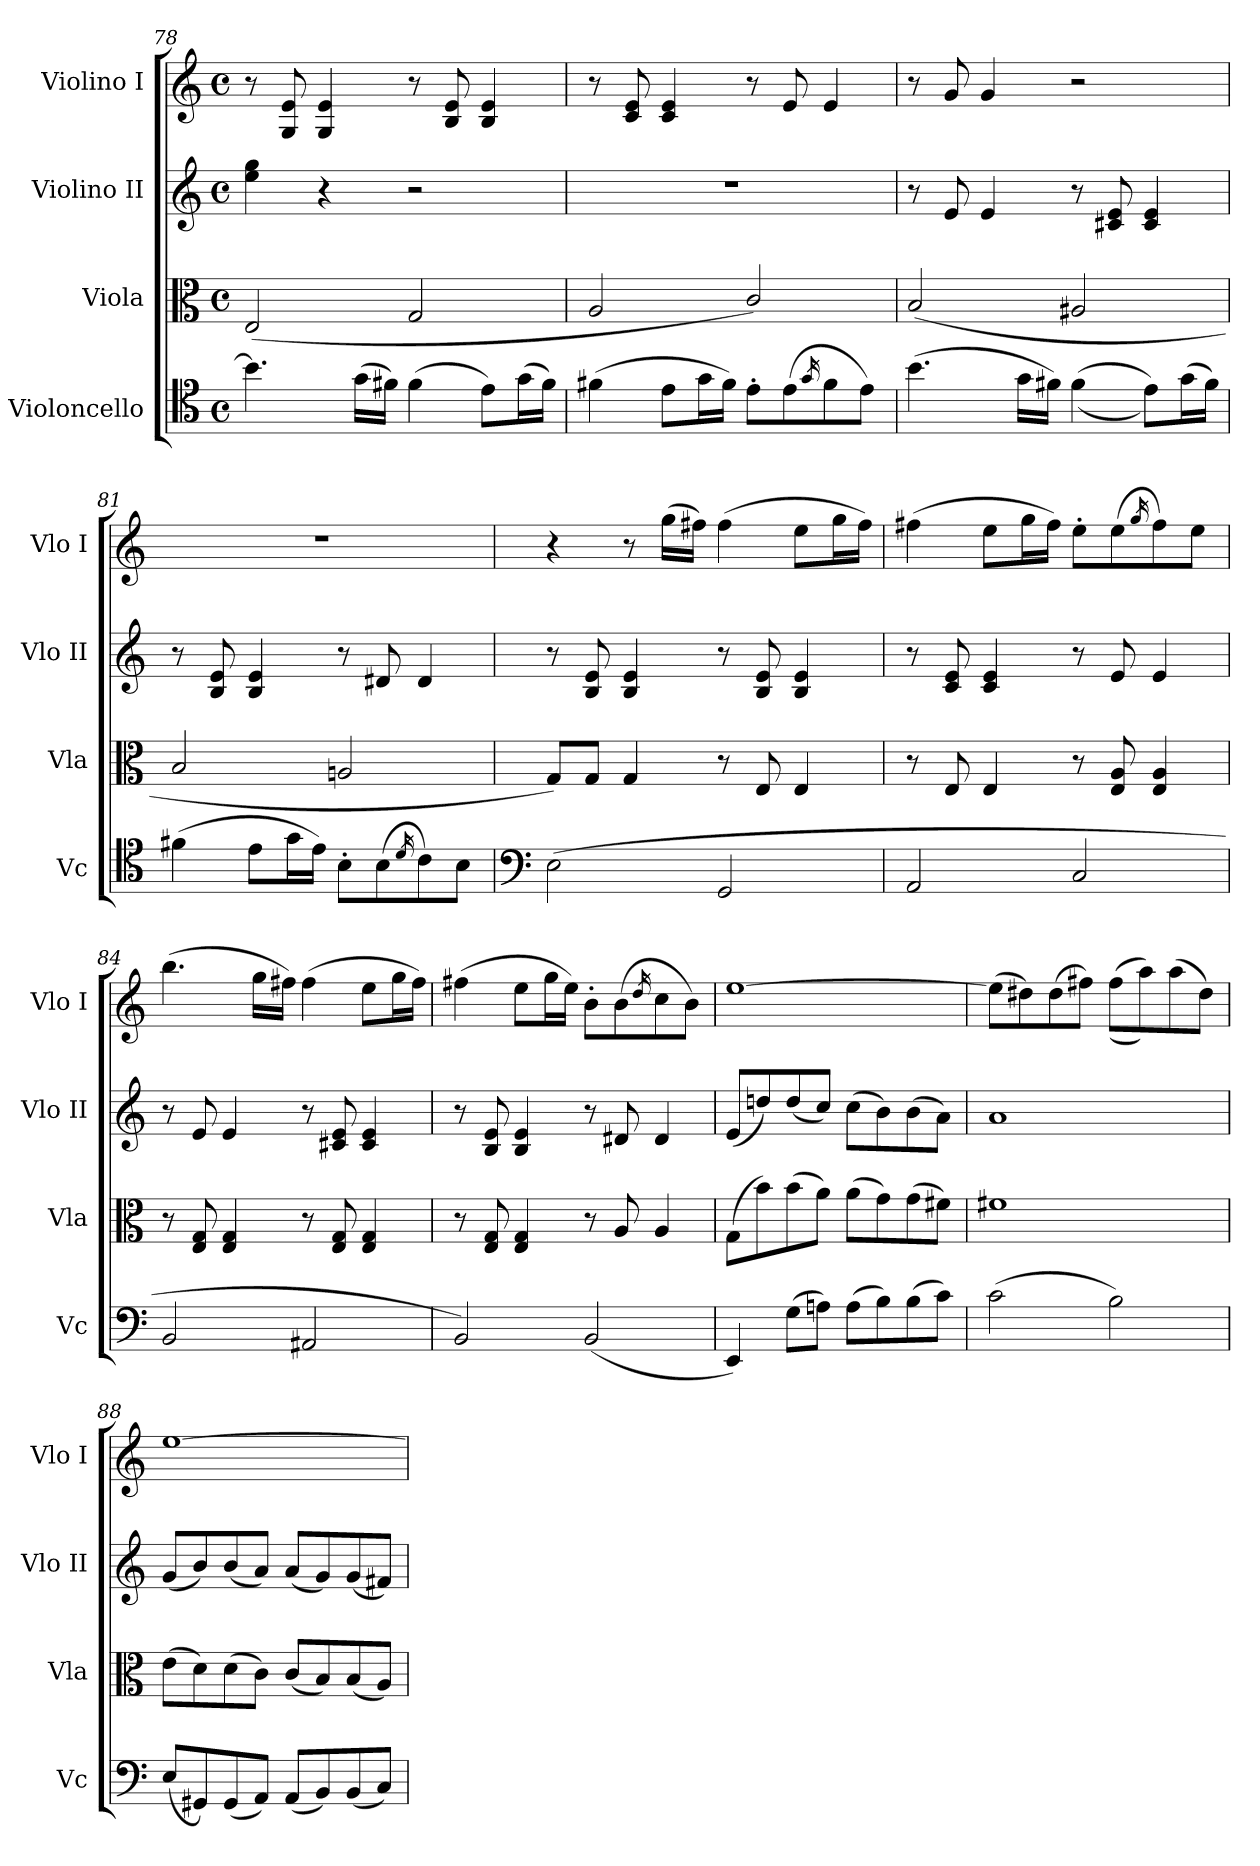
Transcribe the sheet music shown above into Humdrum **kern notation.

**kern	**kern	**kern	**kern
*part4	*part3	*part2	*part1
*staff4	*staff3	*staff2	*staff1
*I"Violoncello	*I"Viola	*I"Violino II	*I"Violino I
*I'Vc	*I'Vla	*I'Vlo II	*I'Vlo I
!!LO:LB:g=z
*clefC4	*clefC3	*clefG2	*clefG2
*k[]	*k[]	*k[]	*k[]
*M4/4	*M4/4	*M4/4	*M4/4
*met(c)	*met(c)	*met(c)	*met(c)
=78	=78	=78	=78
4.b\]	(2E/	4ee\ 4gg\	8r
.	.	.	8G/ 8e/
.	.	4r	4G/ 4e/
(16g\LL	.	.	.
16f#X\JJ)	.	.	.
(4f#\	2G/	2r	8r
.	.	.	8B/ 8e/
8e\L)	.	.	4B/ 4e/
(16g\L	.	.	.
16f#\JJ)	.	.	.
=79	=79	=79	=79
(4f#X\	2A/	1r	8r
.	.	.	8c/ 8e/
8e\L	.	.	4c/ 4e/
16g\L	.	.	.
16f#\JJ)	.	.	.
8e'\L	2c/)	.	8r
(8e\	.	.	8e/
16qg/	.	.	.
8f#\	.	.	4e/
8e\J)	.	.	.
=80	=80	=80	=80
(4.b\	(2B/	8r	8r
.	.	8e/	8g/
.	.	4e/	4g/
16g\LL	.	.	.
16f#X\JJ)	.	.	.
((4f#\	2A#X/	8r	2r
.	.	8c#X/ 8e/	.
8e\L))	.	4c#/ 4e/	.
(16g\L	.	.	.
16f#\JJ)	.	.	.
=81	=81	=81	=81
(4f#X\	2B/	8r	1r
.	.	8B/ 8e/	.
8e\L	.	4B/ 4e/	.
16g\L	.	.	.
16e\JJ)	.	.	.
8B'\L	2An/	8r	.
(8B\	.	8d#X/	.
16qd/	.	.	.
8c\)	.	4d#/	.
8B\J	.	.	.
=82	=82	=82	=82
*clefF4	*	*	*
(2E\	8G/L)	8r	4r
.	8G/J	8B/ 8e/	.
.	4G/	4B/ 4e/	8r
.	.	.	(16gg\LL
.	.	.	16ff#X\JJ)
2GG/	8r	8r	(4ff#\
.	8E/	8B/ 8e/	.
.	4E/	4B/ 4e/	8ee\L
.	.	.	16gg\L
.	.	.	16ff#\JJ)
!!LO:PB:g=z
=83	=83	=83	=83
2AA/	8r	8r	(4ff#X\
.	8E/	8c/ 8e/	.
.	4E/	4c/ 4e/	8ee\L
.	.	.	16gg\L
.	.	.	16ff#\JJ)
2C/	8r	8r	8ee'\L
.	8E/ 8A/	8e/	(8ee\
.	.	.	16qgg/
.	4E/ 4A/	4e/	8ff#\)
.	.	.	8ee\J
=84	=84	=84	=84
2BB/	8r	8r	(4.bb\
.	8E/ 8G/	8e/	.
.	4E/ 4G/	4e/	.
.	.	.	16gg\LL
.	.	.	16ff#X\JJ)
2AA#X/	8r	8r	(4ff#\
.	8E/ 8G/	8c#X/ 8e/	.
.	4E/ 4G/	4c#/ 4e/	8ee\L
.	.	.	16gg\L
.	.	.	16ff#\JJ)
=85	=85	=85	=85
2BB/)	8r	8r	(4ff#X\
.	8E/ 8G/	8B/ 8e/	.
.	4E/ 4G/	4B/ 4e/	8ee\L
.	.	.	16gg\L
.	.	.	16ee\JJ)
(2BB/	8r	8r	8b'\L
.	8A/	8d#X/	(8b\
.	.	.	16qdd/
.	4A/	4d#/	8cc\
.	.	.	8b\J)
=86	=86	=86	=86
4EE/)	(8G\L	(8e/L	[1ee
.	8b\)	8ddn/)	.
(8G\L	(8b\	(8dd/	.
8An\J)	8a\J)	8cc/J)	.
(8A\L	(8a\L	(8cc\L	.
8B\)	8g\)	8b\)	.
(8B\	(8g\	(8b\	.
8c\J)	8f#X\J)	8a\J)	.
=87	=87	=87	=87
(2c\	1f#X	1a	(8ee\L]
.	.	.	8dd#X\)
.	.	.	(8dd#\
.	.	.	8ff#X\J)
2B\)	.	.	((8ff#\L
.	.	.	8aa\))
.	.	.	(8aa\
.	.	.	8dd#\J)
!!LO:LB:g=z
=88	=88	=88	=88
(8E/L	(8e\L	(8g/L	[1ee
8GG#X/)	8d\)	8b/)	.
(8GG#/	(8d\	(8b/	.
8AA/J)	8c\J)	8a/J)	.
(8AA/L	(8c/L	(8a/L	.
8BB/)	8B/)	8g/)	.
(8BB/	(8B/	(8g/	.
8C/J)	8A/J)	8f#X/J)	.
=	=	=	=
*-	*-	*-	*-
